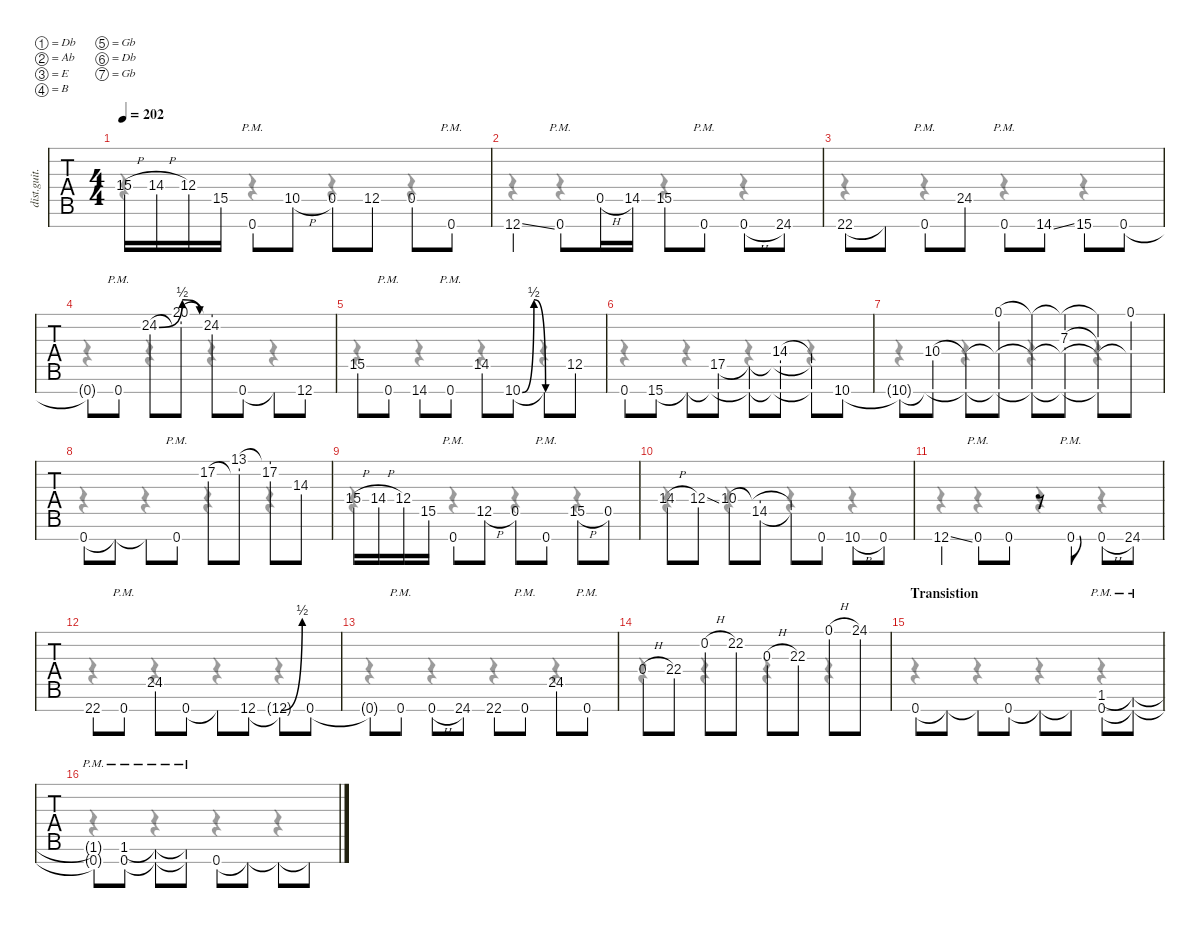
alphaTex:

\defaultSystemsLayout 4
\hideDynamics
\bracketExtendMode nobrackets
\track ("Jesse Cash" "dist.guit.") {instrument distortionguitar}
\staff {tabs}
\tuning (Db4 Ab3 E3 B2 Gb2 Db2 Gb1)
\voice
\ts (4 4)
\tempo 202
\clef g2
\ks c
15.4{h}.16{dy f} 14.4{h acc #}.16 12.4.16 15.5.16 0.7{pm acc #}.8 10.5{h}.8 0.5{acc #}.8 12.5{acc #}.8 0.5{acc #}.8 0.7{pm acc #}.8 |
12.7{ss acc #}.4 0.7{pm acc #}.8 0.5{h acc #}.16 14.5{acc #}.16 15.5.8 0.7{pm acc #}.8 0.7{h acc #}.8 24.7{acc #}.8 |
22.7.8 22.7{t}.8 0.7{pm acc #}.8 24.5{acc #}.8 0.7{pm acc #}.8 14.7{ss acc #}.8 15.7.8 0.7{acc #}.8 |
0.7{t acc #}.8 0.7{pm acc #}.8 24.2{be (bend 0 0 60 2) acc #}.8 (20.1 24.2{be (release 0 2 60 0) t}).8 (20.1{t} 24.2{acc #}).8 0.7{acc #}.8 0.7{t acc #}.8 12.7{acc #}.8 |
15.5.8 0.7{pm acc #}.8 14.7{acc #}.8 0.7{pm acc #}.8 14.5{acc #}.8 10.7{be (bendrelease 0 0 30 2 30 2 60 0)}.8 10.7{be (hold 0 0 60 0) t}.8 12.5{acc #}.8 |
0.7{acc #}.8 15.7.8 15.7{t}.8 (17.5 15.7{t}).8 (17.5{t} 15.7{t}).8 (14.4{acc #} 17.5{t} 15.7{t}).8 (14.4{t acc #} 17.5{t} 15.7{t}).8 10.7.8 |
10.7{t}.8 (10.4 10.7{t}).8 (10.4{t} 10.7{t}).8 (0.1{acc #} 10.4{t} 10.7{t}).8 (0.1{t acc #} 10.4{t} 10.7{t}).8 (0.1{t acc #} 7.3 10.4{t} 10.7{t}).8 (0.1{t acc #} 7.3{t} 10.4{t} 10.7{t}).8 (0.1{acc #} 10.4{t}).8 |
0.7{acc #}.8 0.7{t acc #}.8 0.7{t acc #}.8 0.7{pm acc #}.8 17.2{acc #}.8 (13.1 17.2{t acc #}).8 (13.1{t} 17.2{acc #}).8 14.3{acc #}.8 |
15.4{h}.16 14.4{h acc #}.16 12.4.16 15.5.16 0.7{pm acc #}.8 12.5{h acc #}.8 0.5{acc #}.8 0.7{pm acc #}.8 15.5{h}.8 0.5{acc #}.8 |
14.4{h acc #}.8 12.4{ss}.8 10.4.8 (10.4{t} 14.5{acc #}).8 (10.4{t} 14.5{t acc #}).8 0.7{acc #}.8 10.7{h}.8 0.7{acc #}.8 |
12.7{ss acc #}.4 0.7{pm acc #}.8 0.7{acc #}.8 r.8 0.7{pm acc #}.8 0.7{h acc #}.8 24.7{acc #}.8 |
22.7.8 0.7{pm acc #}.8 24.5{acc #}.8 0.7{acc #}.8 0.7{t acc #}.8 12.7{be (hold 0 0 60 0) acc #}.8 12.7{be (bend 0 0 60 2) t acc #}.8 0.7{acc #}.8 |
0.7{t acc #}.8 0.7{pm acc #}.8 0.7{h acc #}.8 24.7{acc #}.8 22.7.8 0.7{pm acc #}.8 24.5{acc #}.8 0.7{pm acc #}.8 |
0.4{h}.8 22.4.8 0.2{h acc #}.8 22.2{acc #}.8 0.3{h}.8 22.3.8 0.1{h acc #}.8 24.1{acc #}.8 |
\section ("" "Transistion")
0.7{acc #}.8 0.7{t acc #}.8 0.7{t acc #}.8 0.7{acc #}.8 0.7{t acc #}.8 0.7{t acc #}.8 (1.6{pm} 0.7{pm acc #}).8 (1.6{pm t} 0.7{pm t acc #}).8 |
(1.6{pm t} 0.7{pm t acc #}).8 (1.6{pm} 0.7{pm acc #}).8 (1.6{pm t} 0.7{pm t acc #}).8 (1.6{pm t} 0.7{pm t acc #}).8 0.7{acc #}.8 0.7{t acc #}.8 0.7{t acc #}.8 0.7{t acc #}.8
\voice
\clef g2
\ottava regular
\simile none
\ks c
r.4{dy mf} r.4 r.4 r.4 |
r.4 r.4 r.4 r.4 |
r.4 r.4 r.4 r.4 |
r.4 r.4 r.4 r.4 |
r.4 r.4 r.4 r.4 |
r.4 r.4 r.4 r.4 |
r.4 r.4 r.4 r.4 |
r.4 r.4 r.4 r.4 |
r.4 r.4 r.4 r.4 |
r.4 r.4 r.4 r.4 |
r.4 r.4 r.4 r.4 |
r.4 r.4 r.4 r.4 |
r.4 r.4 r.4 r.4 |
r.4 r.4 r.4 r.4 |
r.4 r.4 r.4 r.4 |
r.4 r.4 r.4 r.4
